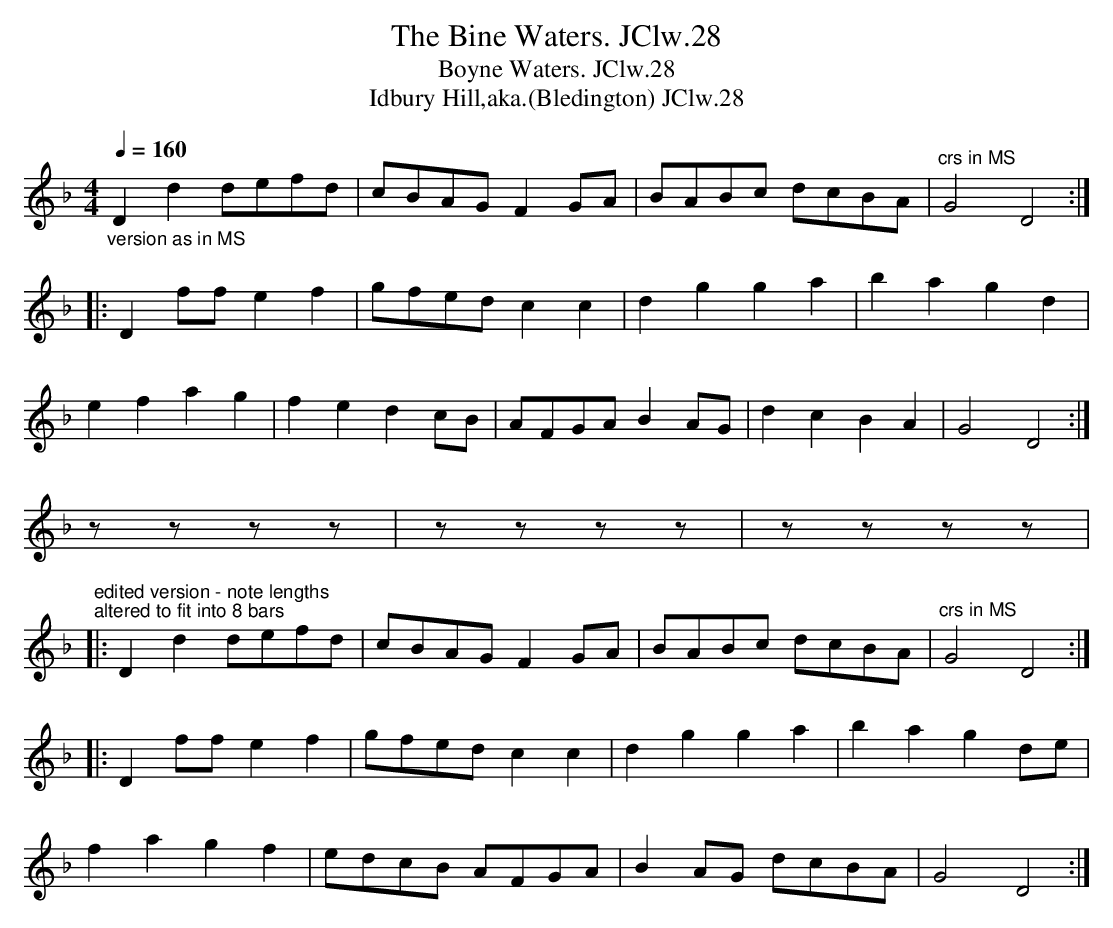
X:1
T:Bine Waters. JClw.28, The
T:Boyne Waters. JClw.28
T:Idbury Hill,aka.(Bledington) JClw.28
M:4/4
L:1/8
Q:1/4=160
K:Dm
"_version as in MS"
D2d2defd|cBAG F2GA|BABc dcBA|"^crs in MS"G4D4:|
|:D2ffe2f2|gfed c2c2|d2g2g2a2|b2a2g2d2|
e2f2a2g2|f2e2d2cB|AFGA B2AG|d2c2B2A2|G4D4:|
zzzz|zzzz|zzzz|
"^edited version - note lengths"
"^altered to fit into 8 bars"
|:D2d2defd|cBAG F2GA|BABc dcBA|"^crs in MS"G4D4:|
|:D2ffe2f2|gfed c2c2|d2g2g2a2|b2a2g2de|
f2a2g2f2|edcB AFGA|B2AG dcBA|G4D4:|
